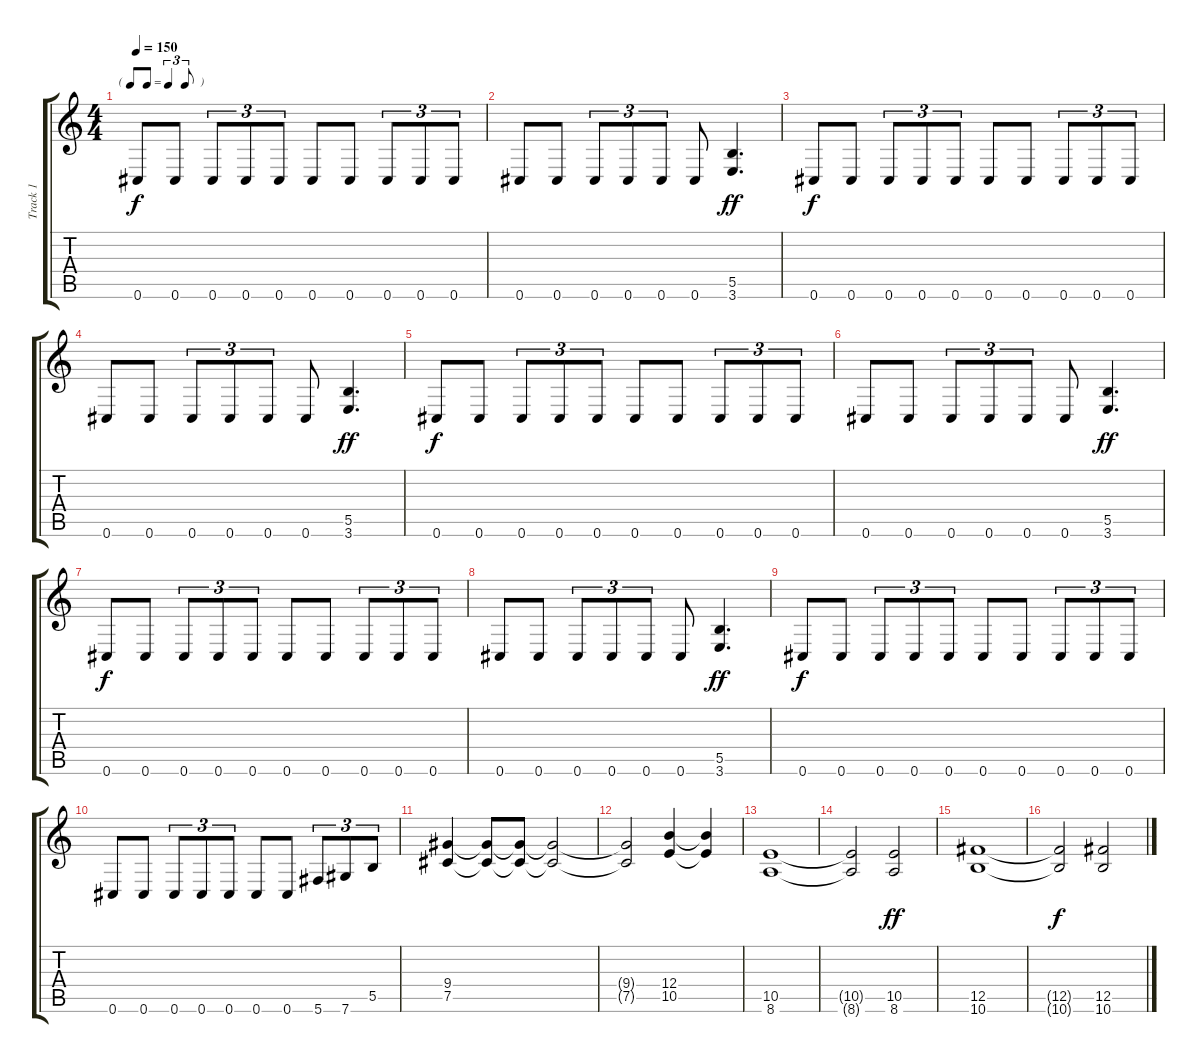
\track ("Track 1" "Track 1") {instrument distortionguitar}
\staff {score tabs}
\tuning (Db4 Ab3 E3 B2 Gb2 Db2) {hide}
\ts (4 4)
\tf triplet8th
\tempo 150
\clef g2
\ks c
0.6.8{dy f} 0.6.8 0.6.8{tu (3 2)} 0.6.8{tu (3 2)} 0.6.8{tu (3 2)} 0.6.8 0.6.8 0.6.8{tu (3 2)} 0.6.8{tu (3 2)} 0.6.8{tu (3 2)} |
0.6.8 0.6.8 0.6.8{tu (3 2)} 0.6.8{tu (3 2)} 0.6.8{tu (3 2)} 0.6.8 (5.5 3.6).4{d dy ff} |
0.6.8{dy f} 0.6.8 0.6.8{tu (3 2)} 0.6.8{tu (3 2)} 0.6.8{tu (3 2)} 0.6.8 0.6.8 0.6.8{tu (3 2)} 0.6.8{tu (3 2)} 0.6.8{tu (3 2)} |
0.6.8 0.6.8 0.6.8{tu (3 2)} 0.6.8{tu (3 2)} 0.6.8{tu (3 2)} 0.6.8 (5.5 3.6).4{d dy ff} |
0.6.8{dy f} 0.6.8 0.6.8{tu (3 2)} 0.6.8{tu (3 2)} 0.6.8{tu (3 2)} 0.6.8 0.6.8 0.6.8{tu (3 2)} 0.6.8{tu (3 2)} 0.6.8{tu (3 2)} |
0.6.8 0.6.8 0.6.8{tu (3 2)} 0.6.8{tu (3 2)} 0.6.8{tu (3 2)} 0.6.8 (5.5 3.6).4{d dy ff} |
0.6.8{dy f} 0.6.8 0.6.8{tu (3 2)} 0.6.8{tu (3 2)} 0.6.8{tu (3 2)} 0.6.8 0.6.8 0.6.8{tu (3 2)} 0.6.8{tu (3 2)} 0.6.8{tu (3 2)} |
0.6.8 0.6.8 0.6.8{tu (3 2)} 0.6.8{tu (3 2)} 0.6.8{tu (3 2)} 0.6.8 (5.5 3.6).4{d dy ff} |
0.6.8{dy f} 0.6.8 0.6.8{tu (3 2)} 0.6.8{tu (3 2)} 0.6.8{tu (3 2)} 0.6.8 0.6.8 0.6.8{tu (3 2)} 0.6.8{tu (3 2)} 0.6.8{tu (3 2)} |
0.6.8 0.6.8 0.6.8{tu (3 2)} 0.6.8{tu (3 2)} 0.6.8{tu (3 2)} 0.6.8 0.6.8 5.6.8{tu (3 2)} 7.6.8{tu (3 2)} 5.5.8{tu (3 2)} |
(9.4 7.5).4 (9.4{t} 7.5{t}).8 (9.4{t} 7.5{t}).8 (9.4{t} 7.5{t}).2 |
(9.4{t} 7.5{t}).2 (12.4 10.5).4 (12.4{t} 10.5{t}).4 |
(10.5 8.6).1 |
(10.5{t} 8.6{t}).2 (10.5 8.6).2{dy ff} |
(12.5 10.6).1 |
(12.5{t} 10.6{t}).2{dy f} (12.5 10.6).2
